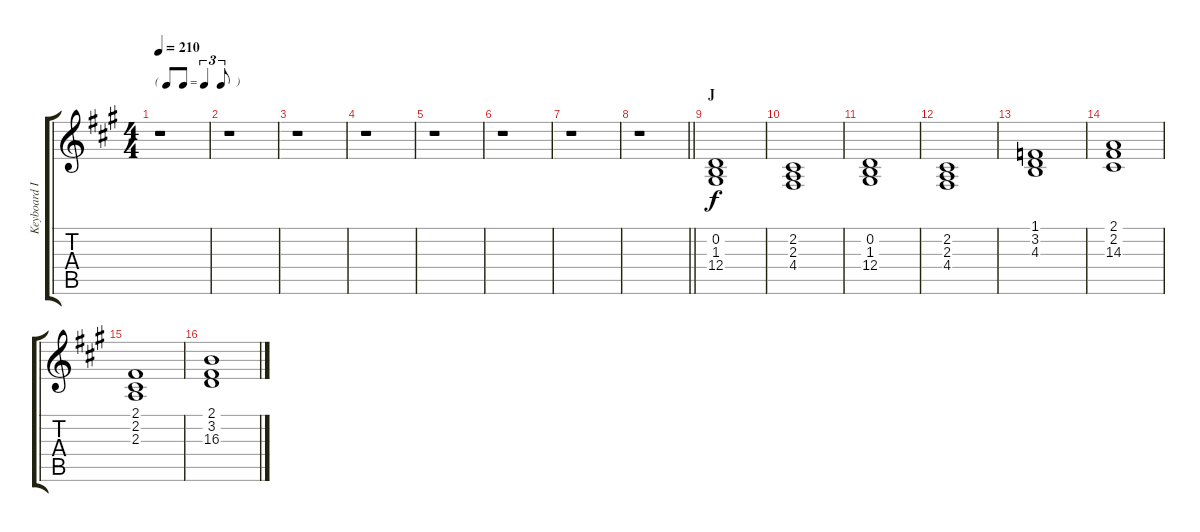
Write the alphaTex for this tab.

\track ("Keyboard I" "Keyboard I") {instrument vibraphone}
\staff {score tabs}
\tuning (E4 B3 G3 D3 A2 E2) {hide}
\ts (4 4)
\tf triplet8th
\tempo 210
\clef g2
\ks a
r.1{dy f} |
r.1 |
r.1 |
r.1 |
r.1 |
r.1 |
r.1 |
\barLineRight lightlight
r.1 |
\section ("" "J")
(0.2 1.3 12.4).1 |
(2.2 2.3 4.4).1 |
(0.2 1.3 12.4).1 |
(2.2 2.3 4.4).1 |
(1.1 3.2 4.3).1 |
(2.1 2.2 14.3).1 |
(2.1 2.2 2.3).1 |
(2.1 3.2 16.3).1
